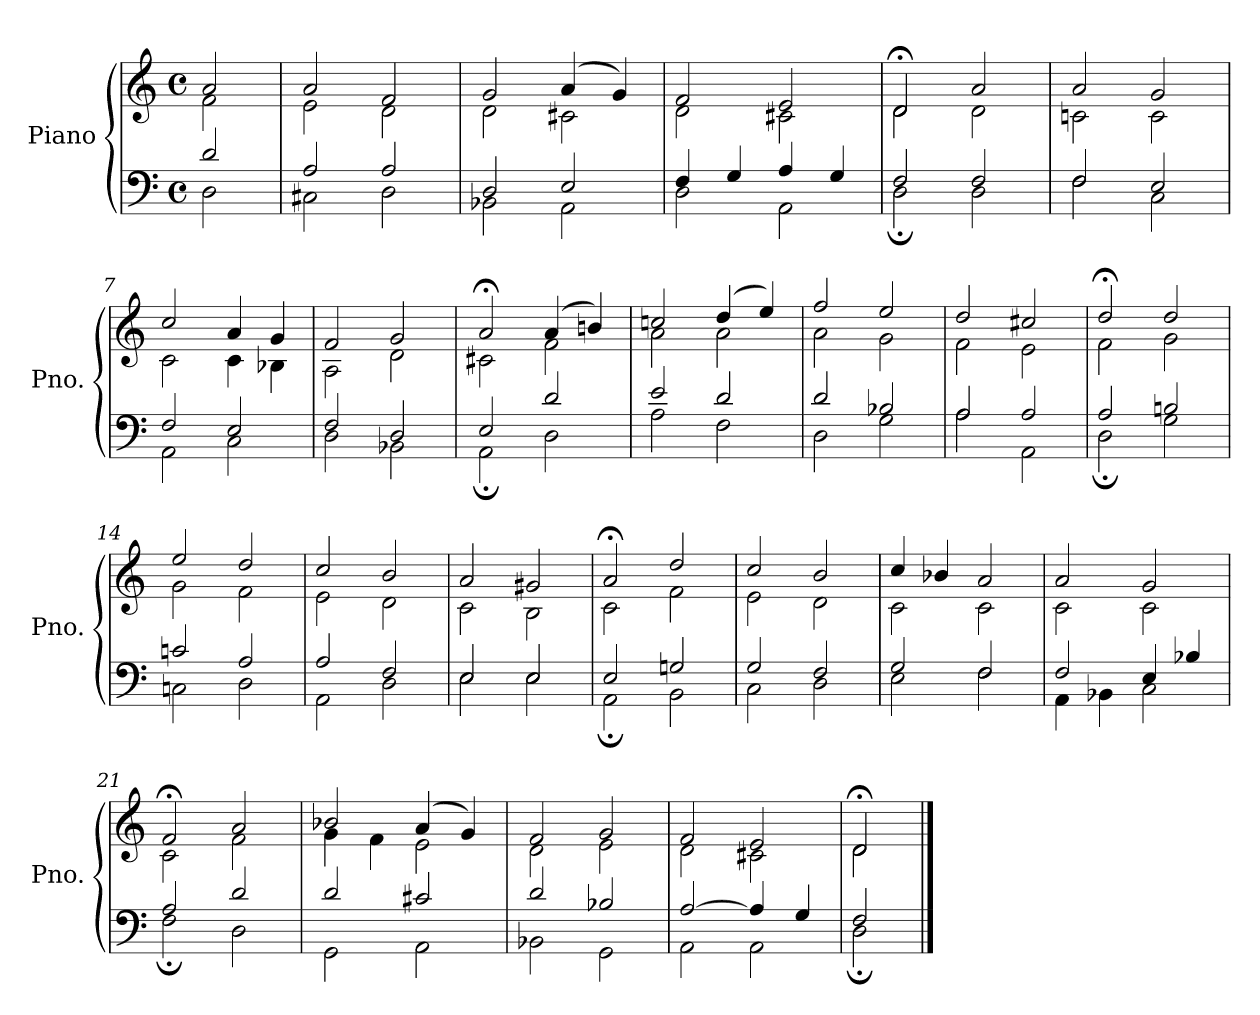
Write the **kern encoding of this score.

**kern	**kern
*part1	*part1
*staff2	*staff1
*I"Piano	*
*I'Pno.	*
*clefF4	*clefG2
*k[]	*k[]
*M4/4	*M4/4
*met(c)	*met(c)
=1	=1
*^	*^
2d/	2D\	2a/	2f\
=2	=2	=2	=2
2A/	2C#X\	2a/	2e\
2A/	2D\	2f/	2d\
=3	=3	=3	=3
2D/	2BB-X\	2g/	2d\
2E/	2AA\	(4a/	2c#X\
.	.	4g/)	.
=4	=4	=4	=4
4F/	2D\	2f/	2d\
4G/	.	.	.
4A/	2AA\	2e/	2c#X\
4G/	.	.	.
=5	=5	=5	=5
2F/	2D;\	2d;</	2d\
2F/	2D\	2a/	2d\
=6	=6	=6	=6
2F/	2F\	2a/	2cn\
2E/	2C\	2g/	2c\
=7	=7	=7	=7
2F/	2AA\	2cc/	2c\
2E/	2C\	4a/	4c\
.	.	4g/	4B-X\
=8	=8	=8	=8
2F/	2D\	2f/	2A\
2D/	2BB-X\	2g/	2d\
=9	=9	=9	=9
2E/	2AA;\	2a;</	2c#X\
2d/	2D\	(4a/	2f\
.	.	4bn/)	.
!!LO:LB:g=z	!!
=10	=10	=10	=10
2e/	2A\	2ccn/	2a\
2d/	2F\	(4dd/	2a\
.	.	4ee/)	.
=11	=11	=11	=11
2d/	2D\	2ff/	2a\
2B-X/	2G\	2ee/	2g\
=12	=12	=12	=12
2A/	2A\	2dd/	2f\
2A/	2AA\	2cc#X/	2e\
=13	=13	=13	=13
2A/	2D;\	2dd;</	2f\
2Bn/	2G\	2dd/	2g\
=14	=14	=14	=14
2cn/	2Cn\	2ee/	2g\
2A/	2D\	2dd/	2f\
=15	=15	=15	=15
2A/	2AA\	2cc/	2e\
2F/	2D\	2b/	2d\
=16	=16	=16	=16
2E/	2E\	2a/	2c\
2E/	2E\	2g#X/	2B\
=17	=17	=17	=17
2E/	2AA;\	2a;</	2c\
2Gn/	2BB\	2dd/	2f\
=18	=18	=18	=18
2G/	2C\	2cc/	2e\
2F/	2D\	2b/	2d\
!!LO:LB:g=z	!!
=19	=19	=19	=19
2G/	2E\	4cc/	2c\
.	.	4b-X/	.
2F/	2F\	2a/	2c\
=20	=20	=20	=20
2F/	4AA\	2a/	2c\
.	4BB-X\	.	.
4E/	2C\	2g/	2c\
4B-X/	.	.	.
=21	=21	=21	=21
2A/	2F;\	2f;</	2c\
2d/	2D\	2a/	2f\
=22	=22	=22	=22
2d/	2GG\	2b-X/	4g\
.	.	.	4f\
2c#X/	2AA\	(4a/	2e\
.	.	4g/)	.
=23	=23	=23	=23
2d/	2BB-X\	2f/	2d\
2B-X/	2GG\	2g/	2e\
=24	=24	=24	=24
[2A/	2AA\	2f/	2d\
4A/]	2AA\	2e/	2c#X\
4G/	.	.	.
=25	=25	=25	=25
2F/	2D;\	2d;</	2d\
*v	*v	*	*
*	*v	*v
==	==
*-	*-
